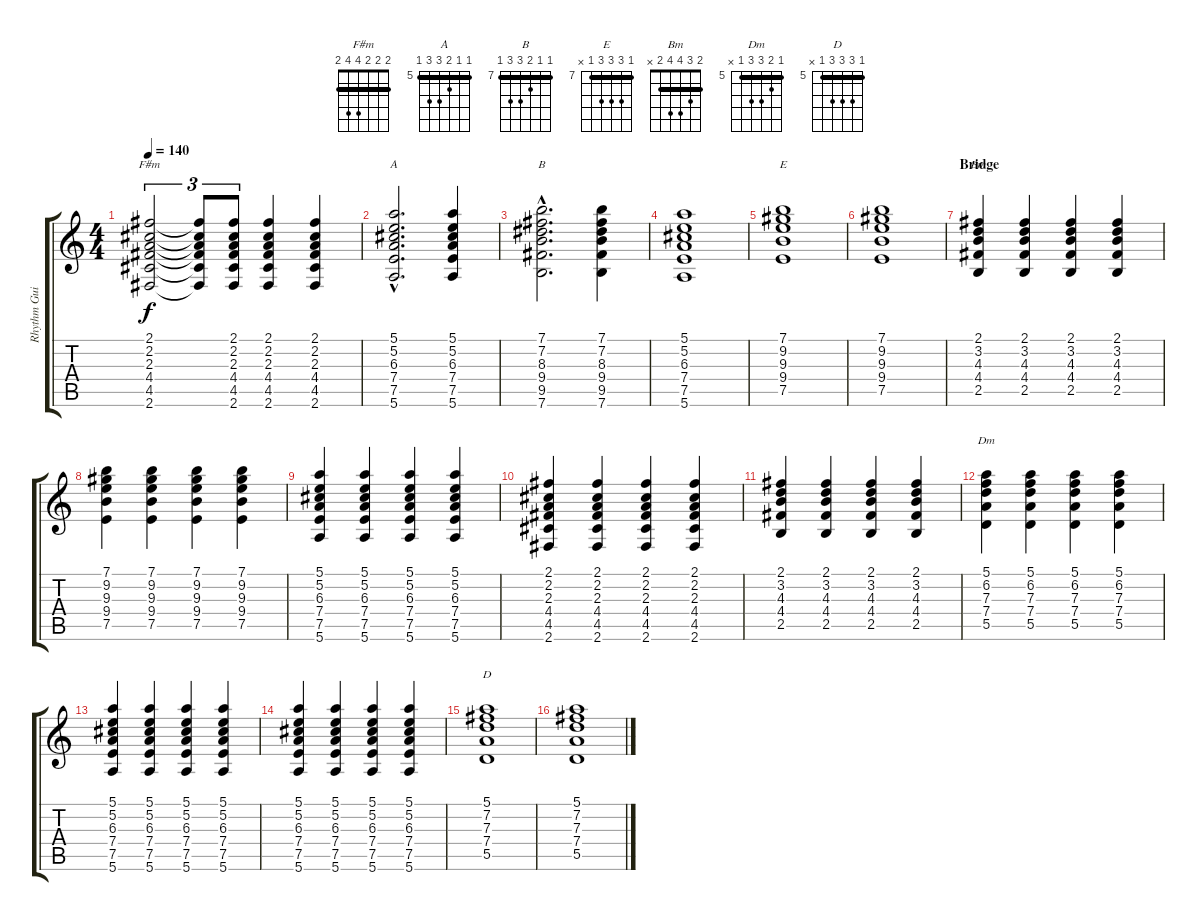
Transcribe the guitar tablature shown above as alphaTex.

\track ("Rhythm Guitar" "Rhythm Gui") {instrument distortionguitar}
\staff {score tabs}
\tuning (E4 B3 G3 D3 A2 E2) {hide}
\chord ("F#m" 2 2 2 4 4 2) {barre 2}
\chord ("A" 5 5 6 7 7 5) {firstfret 5 barre 5}
\chord ("B" 7 7 8 9 9 7) {firstfret 7 barre 7}
\chord ("E" 7 9 9 9 7 x) {firstfret 7 barre 7}
\chord ("Bm" 2 3 4 4 2 x) {barre 2}
\chord ("Dm" 5 6 7 7 5 x) {firstfret 5 barre 5}
\chord ("D" 5 7 7 7 5 x) {firstfret 5 barre 5}
\ts (4 4)
\tempo 140
\clef g2
\ks c
(2.1 2.2 2.3 4.4 4.5 2.6).2{tu (3 2) ch "F#m" dy f} (2.1{t} 2.2{t} 2.3{t} 4.4{t} 4.5{t} 2.6{t}).8{tu (3 2)} (2.1 2.2 2.3 4.4 4.5 2.6).8{tu (3 2)} (2.1 2.2 2.3 4.4 4.5 2.6).4 (2.1 2.2 2.3 4.4 4.5 2.6).4 |
(5.1{hac} 5.2{hac} 6.3{hac} 7.4{hac} 7.5{hac} 5.6{hac}).2{d ch "A"} (5.1 5.2 6.3 7.4 7.5 5.6).4 |
(7.1{hac} 7.2{hac} 8.3{hac} 9.4{hac} 9.5{hac} 7.6{hac}).2{d ch "B"} (7.1 7.2 8.3 9.4 9.5 7.6).4 |
(5.1 5.2 6.3 7.4 7.5 5.6).1 |
(7.1 9.2 9.3 9.4 7.5).1{ch "E"} |
(7.1 9.2 9.3 9.4 7.5).1 |
\section ("" "Bridge")
(2.1 3.2 4.3 4.4 2.5).4{ch "Bm"} (2.1 3.2 4.3 4.4 2.5).4 (2.1 3.2 4.3 4.4 2.5).4 (2.1 3.2 4.3 4.4 2.5).4 |
(7.1 9.2 9.3 9.4 7.5).4 (7.1 9.2 9.3 9.4 7.5).4 (7.1 9.2 9.3 9.4 7.5).4 (7.1 9.2 9.3 9.4 7.5).4 |
(5.1 5.2 6.3 7.4 7.5 5.6).4 (5.1 5.2 6.3 7.4 7.5 5.6).4 (5.1 5.2 6.3 7.4 7.5 5.6).4 (5.1 5.2 6.3 7.4 7.5 5.6).4 |
(2.1 2.2 2.3 4.4 4.5 2.6).4 (2.1 2.2 2.3 4.4 4.5 2.6).4 (2.1 2.2 2.3 4.4 4.5 2.6).4 (2.1 2.2 2.3 4.4 4.5 2.6).4 |
(2.1 3.2 4.3 4.4 2.5).4 (2.1 3.2 4.3 4.4 2.5).4 (2.1 3.2 4.3 4.4 2.5).4 (2.1 3.2 4.3 4.4 2.5).4 |
(5.1 6.2 7.3 7.4 5.5).4{ch "Dm"} (5.1 6.2 7.3 7.4 5.5).4 (5.1 6.2 7.3 7.4 5.5).4 (5.1 6.2 7.3 7.4 5.5).4 |
(5.1 5.2 6.3 7.4 7.5 5.6).4 (5.1 5.2 6.3 7.4 7.5 5.6).4 (5.1 5.2 6.3 7.4 7.5 5.6).4 (5.1 5.2 6.3 7.4 7.5 5.6).4 |
(5.1 5.2 6.3 7.4 7.5 5.6).4 (5.1 5.2 6.3 7.4 7.5 5.6).4 (5.1 5.2 6.3 7.4 7.5 5.6).4 (5.1 5.2 6.3 7.4 7.5 5.6).4 |
(5.1 7.2 7.3 7.4 5.5).1{ch "D"} |
(5.1 7.2 7.3 7.4 5.5).1
